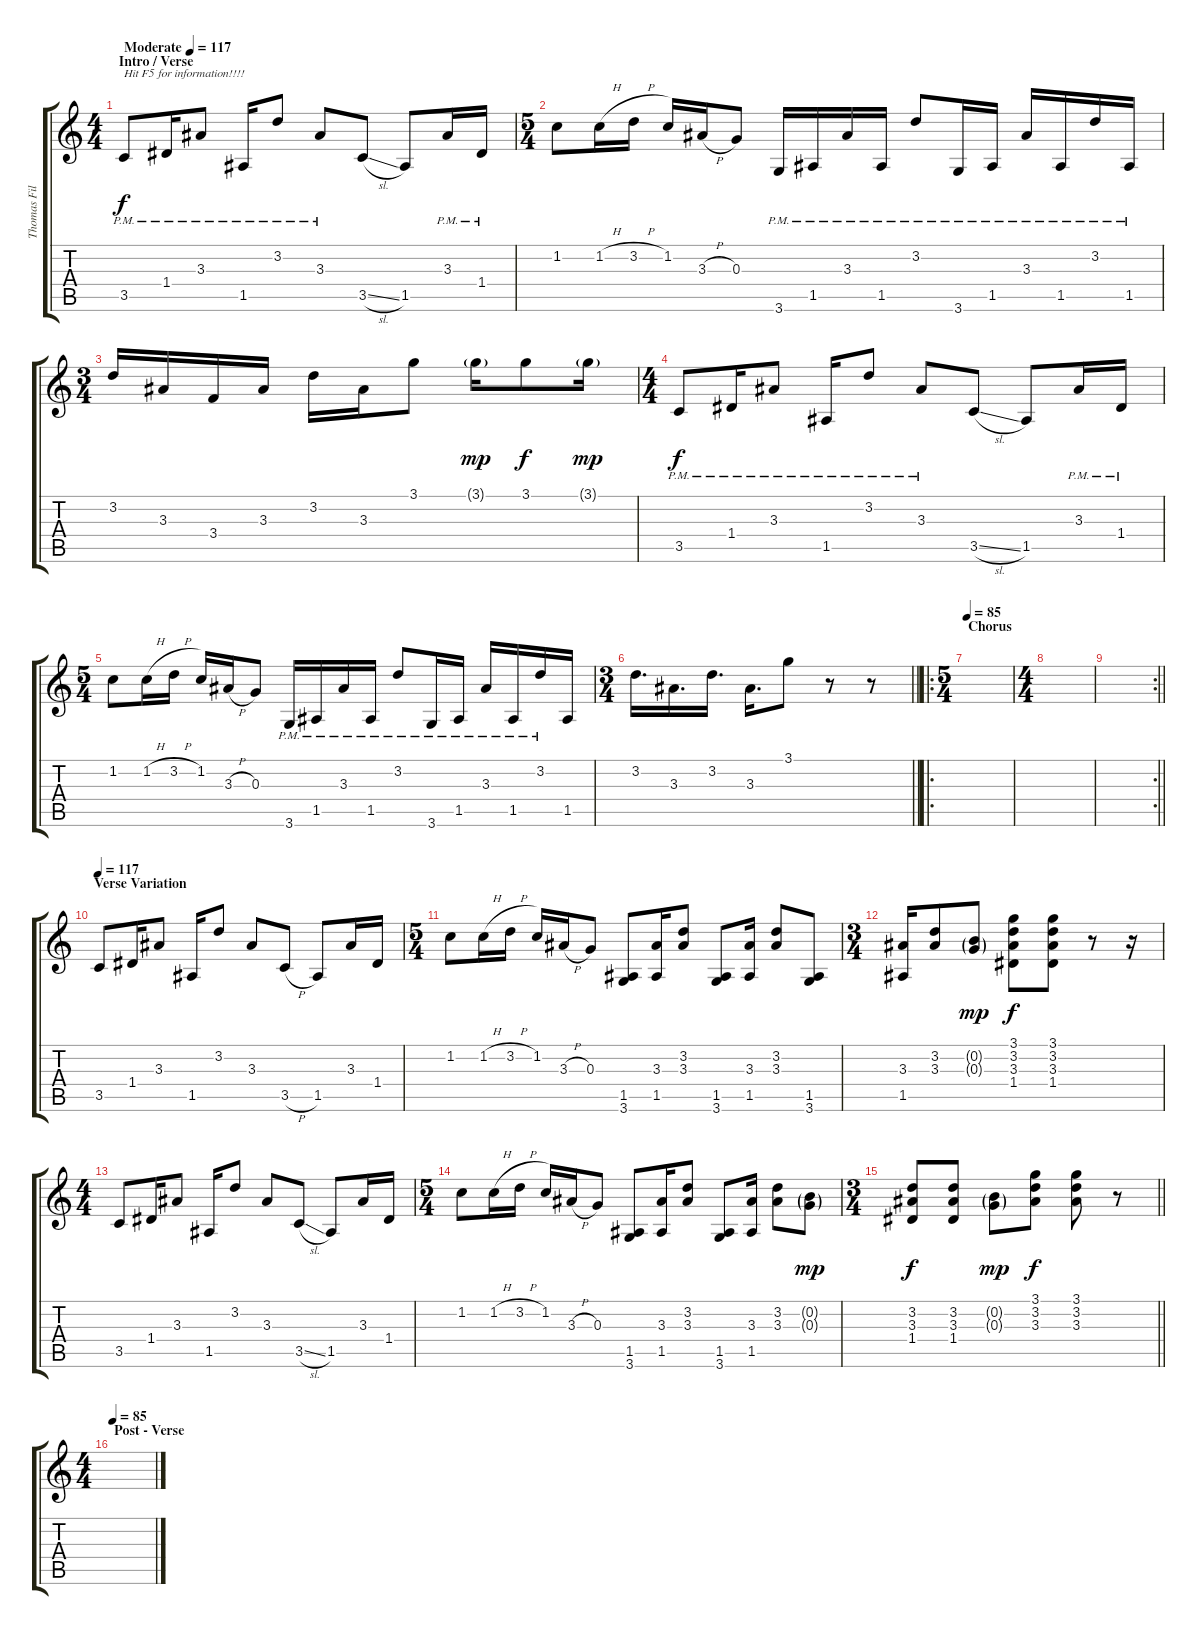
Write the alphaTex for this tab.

\track ("Thomas Fill Left" "Thomas Fil") {instrument overdrivenguitar}
\staff {score tabs}
\tuning (E4 B3 G3 D3 A2 E2) {hide}
\ts (4 4)
\section ("" "Intro / Verse")
\tempo (117 "Moderate")
\clef g2
\ks c
3.5{pm}.8{txt "Hit F5 for information!!!!" dy f instrument overdrivenguitar} 1.4{pm}.16 3.3{pm}.8 1.5{pm}.16 3.2{pm}.8 3.3{pm}.8 3.5{sl}.8 1.5.8 3.3{pm}.16 1.4{pm}.16 |
\ts (5 4)
1.2.8 1.2{h}.16 3.2{h}.16 1.2.16 3.3{h}.16 0.3.8 3.6{pm}.16 1.5{pm}.16 3.3{pm}.16 1.5{pm}.16 3.2{pm}.8 3.6{pm}.16 1.5{pm}.16 3.3{pm}.16 1.5{pm}.16 3.2{pm}.16 1.5{pm}.16 |
\ts (3 4)
3.2.16 3.3.16 3.4.16 3.3.16 3.2.16 3.3.16 3.1.8 3.1{g}.16{dy mp} 3.1.8{dy f} 3.1{g}.16{dy mp} |
\ts (4 4)
3.5{pm}.8{dy f} 1.4{pm}.16 3.3{pm}.8 1.5{pm}.16 3.2{pm}.8 3.3{pm}.8 3.5{sl}.8 1.5.8 3.3{pm}.16 1.4{pm}.16 |
\ts (5 4)
1.2.8 1.2{h}.16 3.2{h}.16 1.2.16 3.3{h}.16 0.3.8 3.6{pm}.16 1.5{pm}.16 3.3{pm}.16 1.5{pm}.16 3.2{pm}.8 3.6{pm}.16 1.5{pm}.16 3.3{pm}.16 1.5{pm}.16 3.2{pm}.16 1.5.16 |
\ts (3 4)
\barLineRight lightlight
3.2.16{d} 3.3.16{d} 3.2.16{d} 3.3.16{d} 3.1.8 r.8 r.8 |
\ro
\ts (5 4)
\section ("" "Chorus")
\tempo 85
|
\ts (4 4)
|
\rc 2
\barLineRight lightlight
|
\section ("" "Verse Variation")
\tempo 117
3.5.8 1.4.16 3.3.8 1.5.16 3.2.8 3.3.8 3.5{h}.8 1.5.8 3.3.16 1.4.16 |
\ts (5 4)
1.2.8 1.2{h}.16 3.2{h}.16 1.2.16 3.3{h}.16 0.3.8 (1.5 3.6).8 (3.3 1.5).16 (3.2 3.3).8 (1.5 3.6).8 (3.3 1.5).16 (3.2 3.3).8 (1.5 3.6).8 |
\ts (3 4)
(3.3 1.5).16 (3.2 3.3).8 (0.2{g} 0.3{g}).8{dy mp} (3.1 3.2 3.3 1.4).8{dy f} (3.1 3.2 3.3 1.4).8 r.8 r.16 |
\ts (4 4)
3.5.8 1.4.16 3.3.8 1.5.16 3.2.8 3.3.8 3.5{sl}.8 1.5.8 3.3.16 1.4.16 |
\ts (5 4)
1.2.8 1.2{h}.16 3.2{h}.16 1.2.16 3.3{h}.16 0.3.8 (1.5 3.6).8 (3.3 1.5).16 (3.2 3.3).8 (1.5 3.6).8 (3.3 1.5).16 (3.2 3.3).8 (0.2{g} 0.3{g}).8{dy mp} |
\ts (3 4)
\barLineRight lightlight
(3.2 3.3 1.4).8{dy f} (3.2 3.3 1.4).8 (0.2{g} 0.3{g}).8{dy mp} (3.1 3.2 3.3).8{dy f} (3.1 3.2 3.3).8 r.8 |
\ts (4 4)
\section ("" "Post - Verse")
\tempo 85
